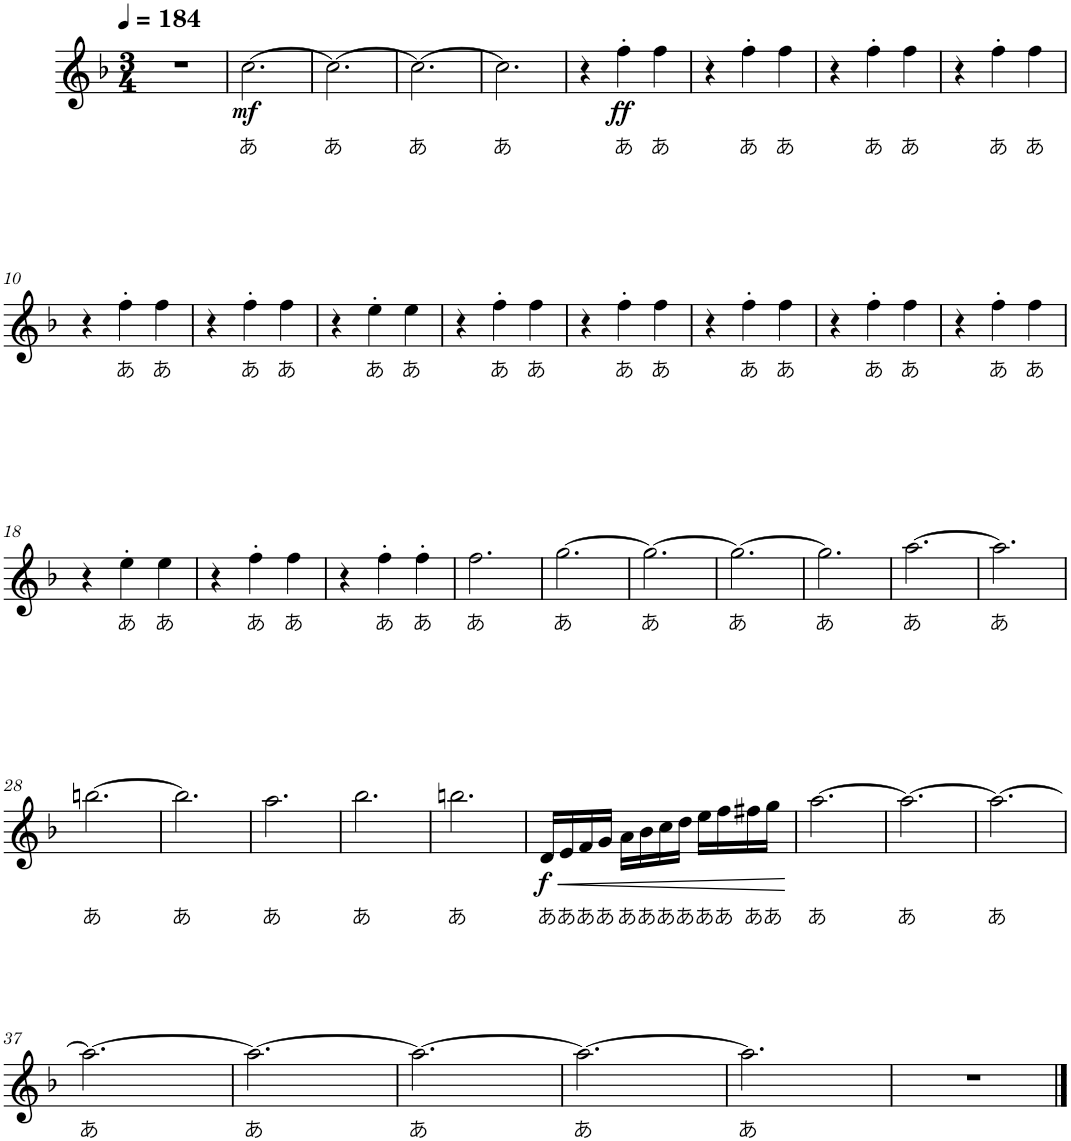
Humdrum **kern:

**kern	**text	**dynam
*part1	*part1	*part1
*staff1	*staff1	*staff1
*I"Violin	*	*
*I'Vln.	*	*
*clefG2	*	*
*k[b-]	*	*
*M3/4	*	*
*MM184	*	*
=1	=1	=1
2.r	.	.
=2	=2	=2
!	!LO:LY:b	!LO:DY:b
[2.cc\	あ	mf
=3	=3	=3
!	!LO:LY:b	!
2.cc\_	あ	.
=4	=4	=4
!	!LO:LY:b	!
2.cc\_	あ	.
=5	=5	=5
!	!LO:LY:b	!
2.cc\]	あ	.
=6	=6	=6
4r	.	.
!	!LO:LY:b	!LO:DY:b
4ff'\	あ	ff
!	!LO:LY:b	!
4ff\	あ	.
=7	=7	=7
4r	.	.
!	!LO:LY:b	!
4ff'\	あ	.
!	!LO:LY:b	!
4ff\	あ	.
=8	=8	=8
4r	.	.
!	!LO:LY:b	!
4ff'\	あ	.
!	!LO:LY:b	!
4ff\	あ	.
=9	=9	=9
4r	.	.
!	!LO:LY:b	!
4ff'\	あ	.
!	!LO:LY:b	!
4ff\	あ	.
!!LO:LB:g=z
=10	=10	=10
4r	.	.
!	!LO:LY:b	!
4ff'\	あ	.
!	!LO:LY:b	!
4ff\	あ	.
=11	=11	=11
4r	.	.
!	!LO:LY:b	!
4ff'\	あ	.
!	!LO:LY:b	!
4ff\	あ	.
=12	=12	=12
4r	.	.
!	!LO:LY:b	!
4ee'\	あ	.
!	!LO:LY:b	!
4ee\	あ	.
=13	=13	=13
4r	.	.
!	!LO:LY:b	!
4ff'\	あ	.
!	!LO:LY:b	!
4ff\	あ	.
=14	=14	=14
4r	.	.
!	!LO:LY:b	!
4ff'\	あ	.
!	!LO:LY:b	!
4ff\	あ	.
=15	=15	=15
4r	.	.
!	!LO:LY:b	!
4ff'\	あ	.
!	!LO:LY:b	!
4ff\	あ	.
=16	=16	=16
4r	.	.
!	!LO:LY:b	!
4ff'\	あ	.
!	!LO:LY:b	!
4ff\	あ	.
=17	=17	=17
4r	.	.
!	!LO:LY:b	!
4ff'\	あ	.
!	!LO:LY:b	!
4ff\	あ	.
!!LO:LB:g=z
=18	=18	=18
4r	.	.
!	!LO:LY:b	!
4ee'\	あ	.
!	!LO:LY:b	!
4ee\	あ	.
=19	=19	=19
4r	.	.
!	!LO:LY:b	!
4ff'\	あ	.
!	!LO:LY:b	!
4ff\	あ	.
=20	=20	=20
4r	.	.
!	!LO:LY:b	!
4ff'\	あ	.
!	!LO:LY:b	!
4ff'\	あ	.
=21	=21	=21
!	!LO:LY:b	!
2.ff\	あ	.
=22	=22	=22
!	!LO:LY:b	!
[2.gg\	あ	.
=23	=23	=23
!	!LO:LY:b	!
2.gg\_	あ	.
=24	=24	=24
!	!LO:LY:b	!
2.gg\_	あ	.
=25	=25	=25
!	!LO:LY:b	!
2.gg\]	あ	.
=26	=26	=26
!	!LO:LY:b	!
[2.aa\	あ	.
=27	=27	=27
!	!LO:LY:b	!
2.aa\]	あ	.
!!LO:LB:g=z
=28	=28	=28
!	!LO:LY:b	!
[2.bbn\	あ	.
=29	=29	=29
!	!LO:LY:b	!
2.bb\]	あ	.
=30	=30	=30
!	!LO:LY:b	!
2.aa\	あ	.
=31	=31	=31
!	!LO:LY:b	!
2.bb-\	あ	.
=32	=32	=32
!	!LO:LY:b	!
2.bbn\	あ	.
=33	=33	=33
!	!LO:LY:b	!LO:HP:b
!	!	!LO:DY:n=1:b
16d/LL	あ	< f
!	!LO:LY:b	!
16e/	あ	.
!	!LO:LY:b	!
16f/	あ	.
!	!LO:LY:b	!
16g/JJ	あ	.
!	!LO:LY:b	!
16a\LL	あ	.
!	!LO:LY:b	!
16b-\	あ	.
!	!LO:LY:b	!
16cc\	あ	.
!	!LO:LY:b	!
16dd\JJ	あ	.
!	!LO:LY:b	!
16ee\LL	あ	.
!	!LO:LY:b	!
16ff\	あ	.
!	!LO:LY:b	!
16ff#X\	あ	.
!	!LO:LY:b	!
16gg\JJ	あ	.
.	.	[
=34	=34	=34
!	!LO:LY:b	!
[2.aa\	あ	.
=35	=35	=35
!	!LO:LY:b	!
2.aa\_	あ	.
=36	=36	=36
!	!LO:LY:b	!
2.aa\_	あ	.
!!LO:LB:g=z
=37	=37	=37
!	!LO:LY:b	!
2.aa\_	あ	.
=38	=38	=38
!	!LO:LY:b	!
2.aa\_	あ	.
=39	=39	=39
!	!LO:LY:b	!
2.aa\_	あ	.
=40	=40	=40
!	!LO:LY:b	!
2.aa\_	あ	.
=41	=41	=41
!	!LO:LY:b	!
2.aa\]	あ	.
=42	=42	=42
2.r	.	.
==	==	==
*-	*-	*-
